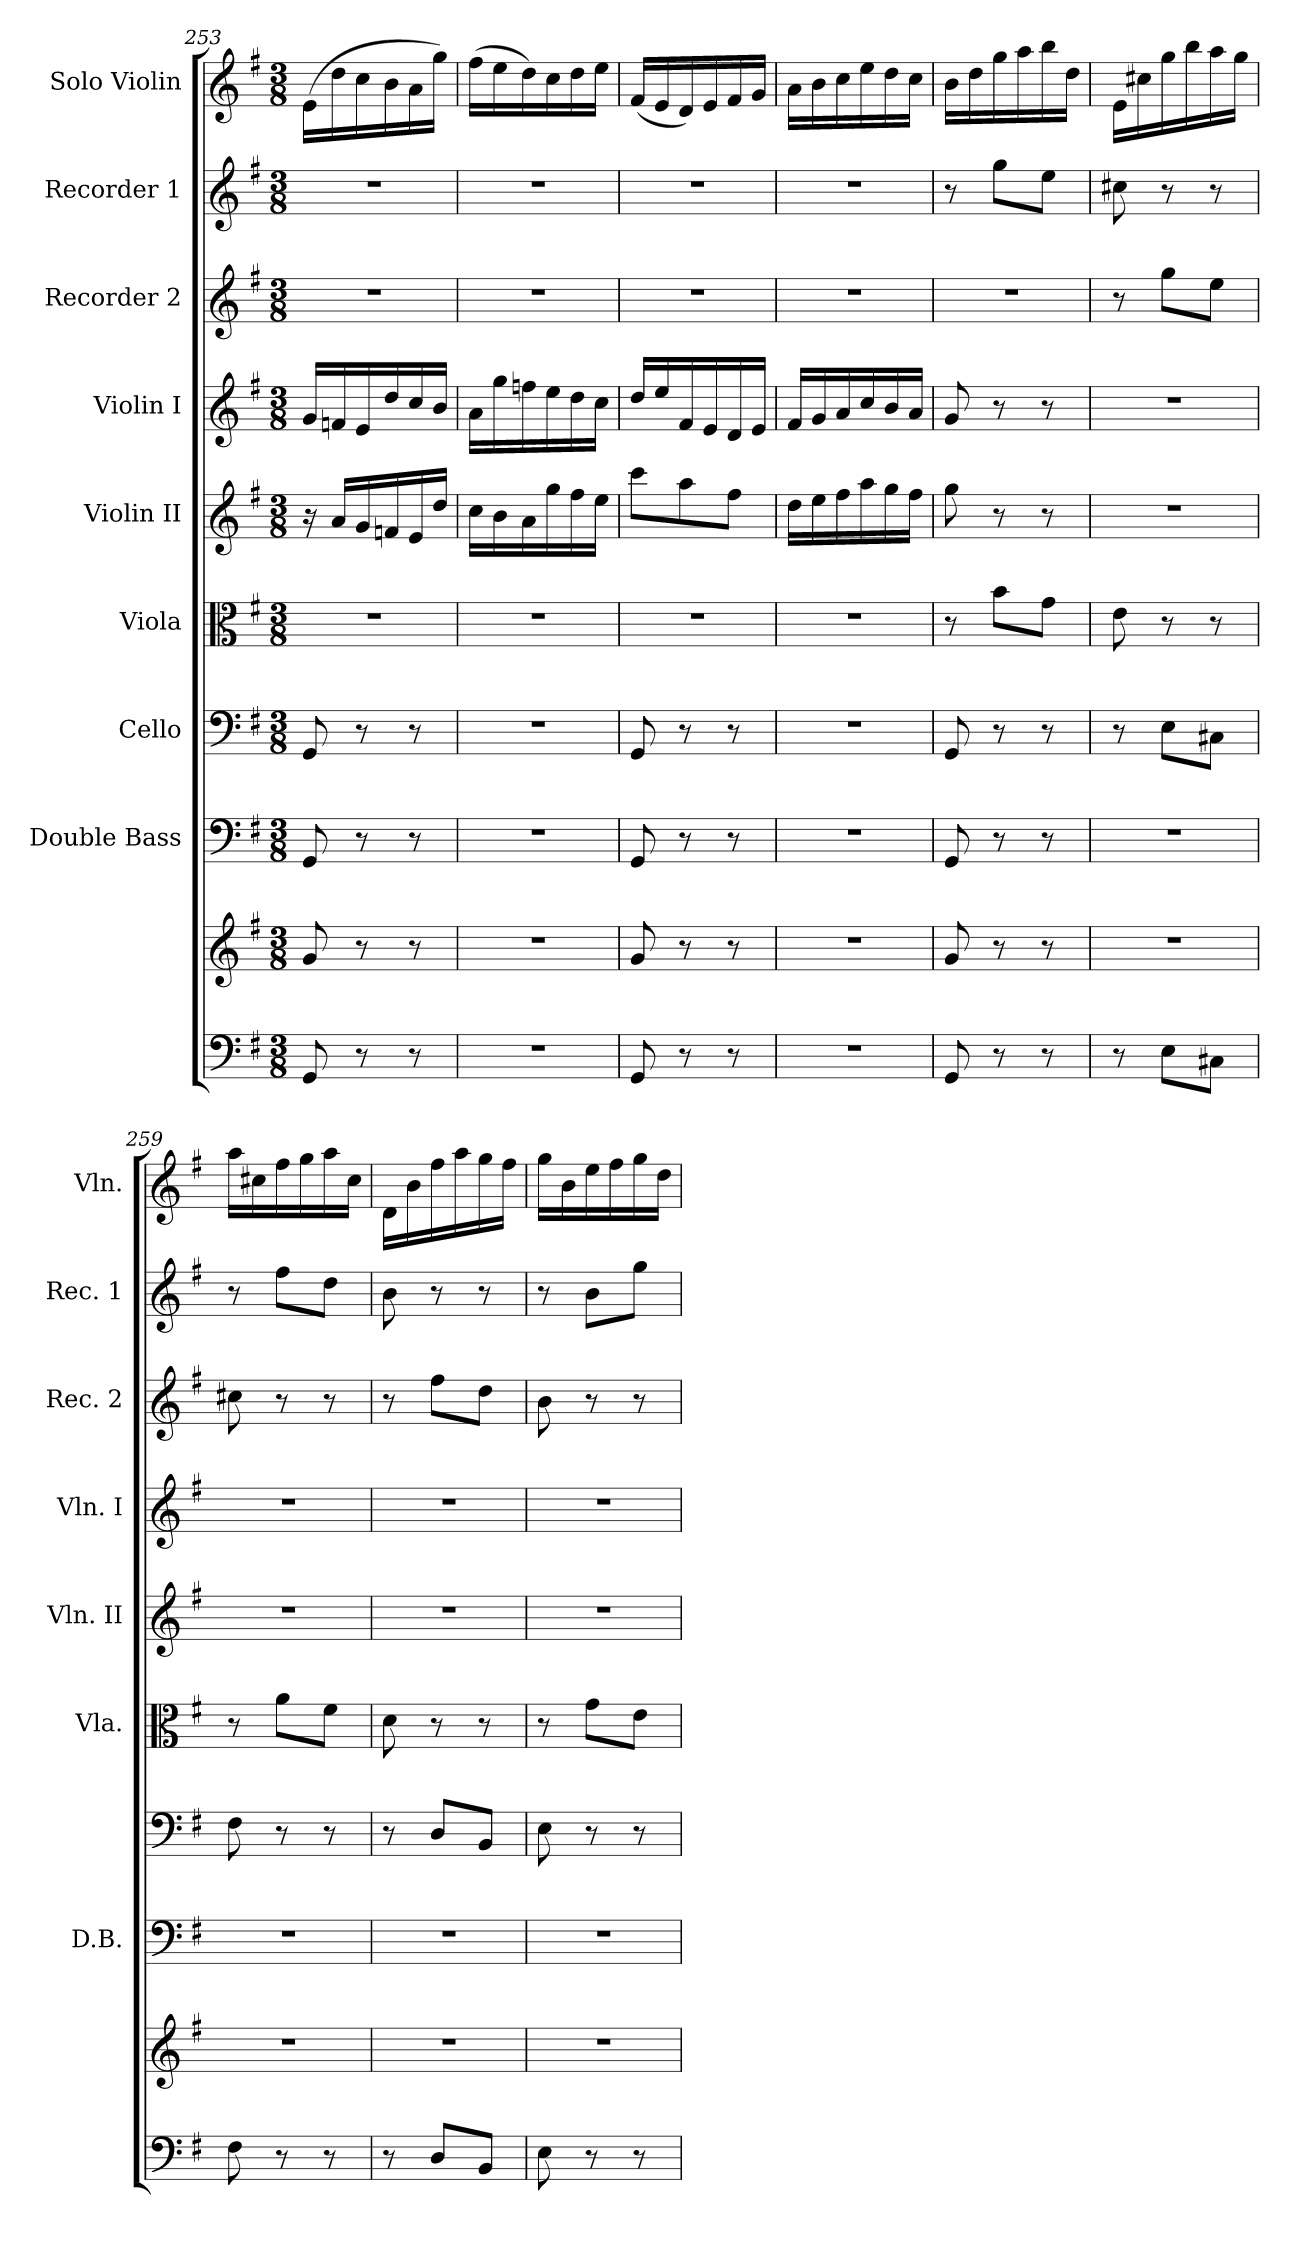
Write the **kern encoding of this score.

**kern	**kern	**kern	**kern	**kern	**kern	**kern	**kern	**kern	**kern
*part9	*part9	*part8	*part7	*part6	*part5	*part4	*part3	*part2	*part1
*staff10	*staff9	*staff8	*staff7	*staff6	*staff5	*staff4	*staff3	*staff2	*staff1
*	*	*I"Double Bass	*I"Cello	*I"Viola	*I"Violin II	*I"Violin I	*I"Recorder 2	*I"Recorder 1	*I"Solo Violin
*	*	*I'D.B.	*	*I'Vla.	*I'Vln. II	*I'Vln. I	*I'Rec. 2	*I'Rec. 1	*I'Vln.
*clefF4	*clefG2	*clefF4	*clefF4	*clefC3	*clefG2	*clefG2	*clefG2	*clefG2	*clefG2
*	*	*ITrd7c12	*	*	*	*	*	*	*
*k[f#]	*k[f#]	*k[f#]	*k[f#]	*k[f#]	*k[f#]	*k[f#]	*k[f#]	*k[f#]	*k[f#]
*G:	*G:	*G:	*G:	*G:	*G:	*G:	*G:	*G:	*G:
*M3/8	*M3/8	*M3/8	*M3/8	*M3/8	*M3/8	*M3/8	*M3/8	*M3/8	*M3/8
=253	=253	=253	=253	=253	=253	=253	=253	=253	=253
8GG/	8g/	8GGG/	8GG/	4.r	16r	16g/LL	4.r	4.r	(>16e\LL
.	.	.	.	.	16a/LL	16fn/	.	.	16dd\
8r	8r	8r	8r	.	16g/	16e/	.	.	16cc\
.	.	.	.	.	16fn/	16dd/	.	.	16b\
8r	8r	8r	8r	.	16e/	16cc/	.	.	16a\
.	.	.	.	.	16dd/JJ	16b/JJ	.	.	16gg\JJ)
=254	=254	=254	=254	=254	=254	=254	=254	=254	=254
4.r	4.r	4.r	4.r	4.r	16cc\LL	16a\LL	4.r	4.r	(>16ff#\LL
.	.	.	.	.	16b\	16gg\	.	.	16ee\
.	.	.	.	.	16a\	16ffn\	.	.	16dd\)
.	.	.	.	.	16gg\	16ee\	.	.	16cc\
.	.	.	.	.	16ff#\	16dd\	.	.	16dd\
.	.	.	.	.	16ee\JJ	16cc\JJ	.	.	16ee\JJ
=255	=255	=255	=255	=255	=255	=255	=255	=255	=255
8GG/	8g/	8GGG/	8GG/	4.r	8ccc\L	16dd/LL	4.r	4.r	(<16f#/LL
.	.	.	.	.	.	16ee/	.	.	16e/
8r	8r	8r	8r	.	8aa\	16f#/	.	.	16d/)
.	.	.	.	.	.	16e/	.	.	16e/
8r	8r	8r	8r	.	8ff#\J	16d/	.	.	16f#/
.	.	.	.	.	.	16e/JJ	.	.	16g/JJ
=256	=256	=256	=256	=256	=256	=256	=256	=256	=256
4.r	4.r	4.r	4.r	4.r	16dd\LL	16f#/LL	4.r	4.r	16a\LL
.	.	.	.	.	16ee\	16g/	.	.	16b\
.	.	.	.	.	16ff#\	16a/	.	.	16cc\
.	.	.	.	.	16aa\	16cc/	.	.	16ee\
.	.	.	.	.	16gg\	16b/	.	.	16dd\
.	.	.	.	.	16ff#\JJ	16a/JJ	.	.	16cc\JJ
=257	=257	=257	=257	=257	=257	=257	=257	=257	=257
8GG/	8g/	8GGG/	8GG/	8r	8gg\	8g/	4.r	8r	16b\LL
.	.	.	.	.	.	.	.	.	16dd\
8r	8r	8r	8r	8b\L	8r	8r	.	8gg\L	16gg\
.	.	.	.	.	.	.	.	.	16aa\
8r	8r	8r	8r	8g\J	8r	8r	.	8ee\J	16bb\
.	.	.	.	.	.	.	.	.	16dd\JJ
=258	=258	=258	=258	=258	=258	=258	=258	=258	=258
8r	4.r	4.r	8r	8e\	4.r	4.r	8r	8cc#X\	16e\LL
.	.	.	.	.	.	.	.	.	16cc#X\
8E\L	.	.	8E\L	8r	.	.	8gg\L	8r	16gg\
.	.	.	.	.	.	.	.	.	16bb\
8C#X\J	.	.	8C#X\J	8r	.	.	8ee\J	8r	16aa\
.	.	.	.	.	.	.	.	.	16gg\JJ
=259	=259	=259	=259	=259	=259	=259	=259	=259	=259
8F#\	4.r	4.r	8F#\	8r	4.r	4.r	8cc#X\	8r	16aa\LL
.	.	.	.	.	.	.	.	.	16cc#X\
8r	.	.	8r	8a\L	.	.	8r	8ff#\L	16ff#\
.	.	.	.	.	.	.	.	.	16gg\
8r	.	.	8r	8f#\J	.	.	8r	8dd\J	16aa\
.	.	.	.	.	.	.	.	.	16cc#\JJ
=260	=260	=260	=260	=260	=260	=260	=260	=260	=260
8r	4.r	4.r	8r	8d\	4.r	4.r	8r	8b\	16d\LL
.	.	.	.	.	.	.	.	.	16b\
8D/L	.	.	8D/L	8r	.	.	8ff#\L	8r	16ff#\
.	.	.	.	.	.	.	.	.	16aa\
8BB/J	.	.	8BB/J	8r	.	.	8dd\J	8r	16gg\
.	.	.	.	.	.	.	.	.	16ff#\JJ
=261	=261	=261	=261	=261	=261	=261	=261	=261	=261
8E\	4.r	4.r	8E\	8r	4.r	4.r	8b\	8r	16gg\LL
.	.	.	.	.	.	.	.	.	16b\
8r	.	.	8r	8g\L	.	.	8r	8b\L	16ee\
.	.	.	.	.	.	.	.	.	16ff#\
8r	.	.	8r	8e\J	.	.	8r	8gg\J	16gg\
.	.	.	.	.	.	.	.	.	16dd\JJ
=	=	=	=	=	=	=	=	=	=
*-	*-	*-	*-	*-	*-	*-	*-	*-	*-
